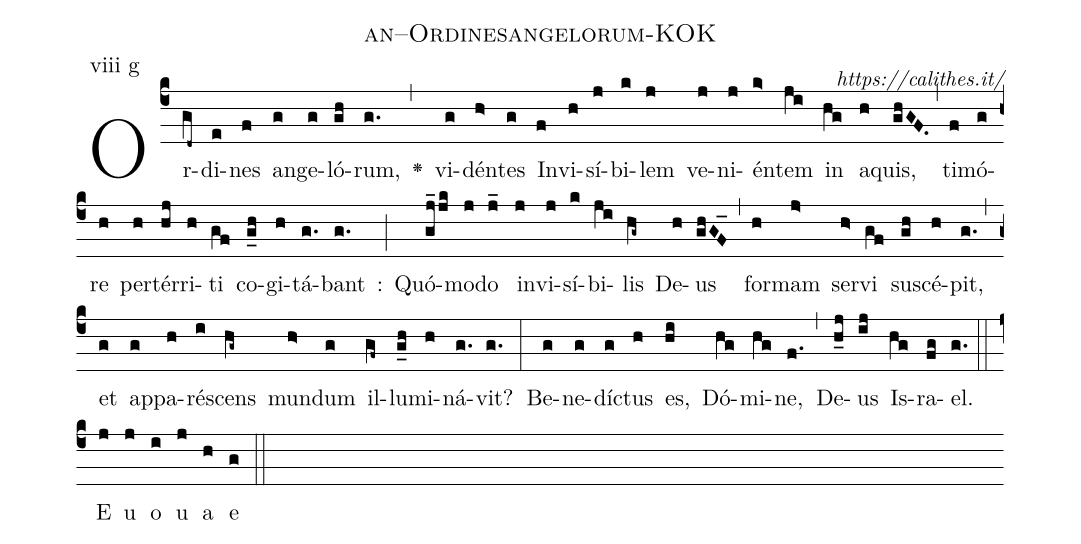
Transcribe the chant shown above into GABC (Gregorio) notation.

name: an--Ordinesangelorum-KOK;
commentary: https://calithes.it/;
annotation: viii g ;
%%
(c4) Or(gd~)di(e)nes(f) an(g)ge(g)ló(gh)rum,(g.) <v>\greheightstar</v>(,)  vi(g)dén(h>)tes(g) In(f)vi(h)sí(j)bi(k)lem(j) ve(j)ni(j)én(k>)tem(ji) in(hg) a(h)quis,(ghGF.) (,) ti(f)mó(g)re(h) per(h)tér(hj)ri(h)ti(gf) co(g_h)gi(h)tá(g.)bant(g.) :(;) Quó(gj_jk)mo(j)do(j_) in(j)vi(j)sí(k)bi(ji)lis(hg~) De(h)us(ghGF_) (,) for(h)mam(j>) ser(h>)vi(gf) su(gh)scé(h)pit,(g.) (,) et(g) ap(g)pa(h)rés(i)cens(hg~) mun(h>)dum(g) il(gf~)lu(g_h)mi(h)ná(g.)vit?(g.) (:) Be(g)ne(g)díc(g)tus(h) es,(hi) Dó(hg)mi(hg)ne,(f.) (,) De(h_j)us(ij) Is(hg)ra(fg)el.(g.) (::) E(j) u(j) o(i) u(j) a(h) e(g) (::)
